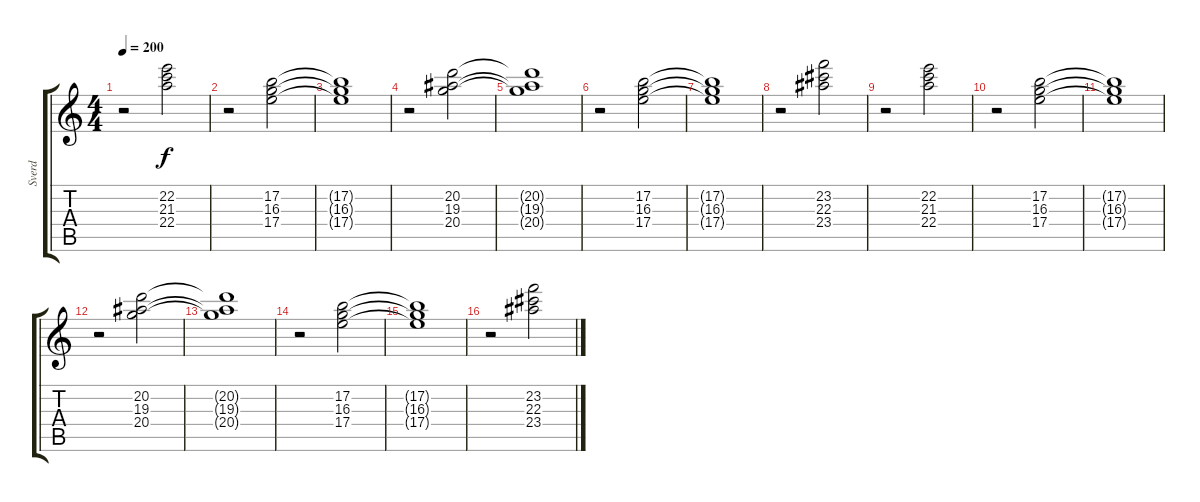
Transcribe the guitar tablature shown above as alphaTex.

\track ("Sverd" "Sverd") {instrument stringensemble1}
\staff {score tabs}
\tuning (E4 B3 G4 D4 A3 E3) {hide}
\ts (4 4)
\tempo 200
\clef g2
\ks c
r.2{dy f} (22.2 21.3 22.4).2 |
r.2 (17.2 16.3 17.4).2 |
(17.2{t} 16.3{t} 17.4{t}).1 |
r.2 (20.2 19.3 20.4).2 |
(20.2{t} 19.3{t} 20.4{t}).1 |
r.2 (17.2 16.3 17.4).2 |
(17.2{t} 16.3{t} 17.4{t}).1 |
r.2 (23.2 22.3 23.4).2 |
r.2 (22.2 21.3 22.4).2 |
r.2 (17.2 16.3 17.4).2 |
(17.2{t} 16.3{t} 17.4{t}).1 |
r.2 (20.2 19.3 20.4).2 |
(20.2{t} 19.3{t} 20.4{t}).1 |
r.2 (17.2 16.3 17.4).2 |
(17.2{t} 16.3{t} 17.4{t}).1 |
r.2 (23.2 22.3 23.4).2
